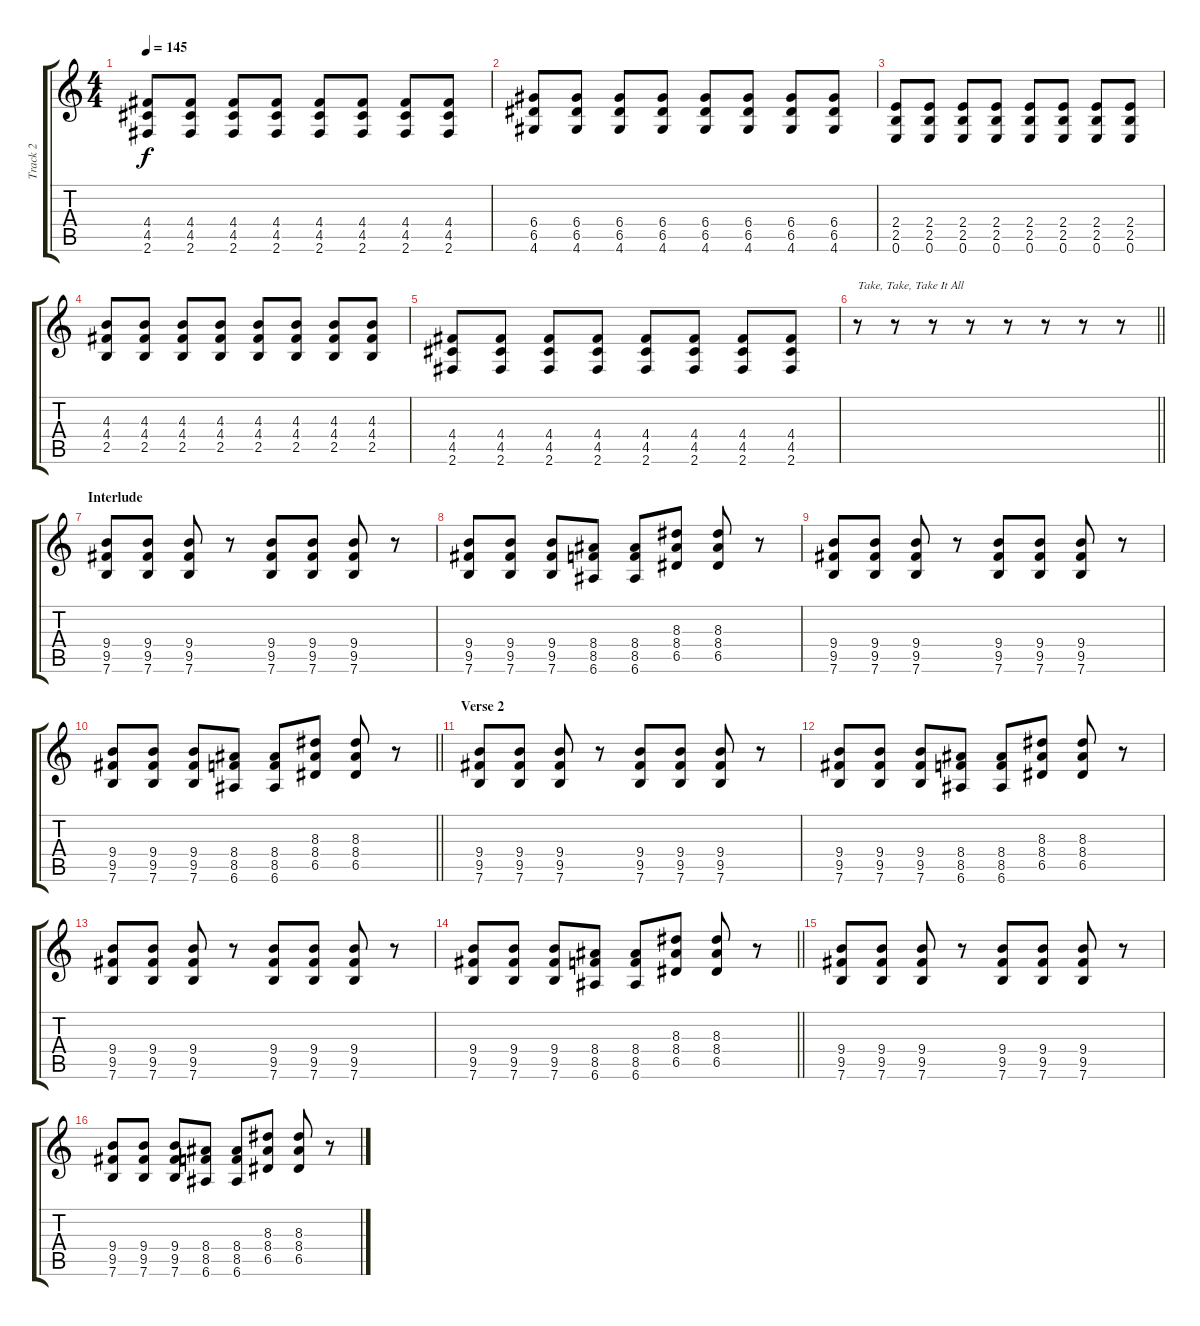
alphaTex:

\track ("Track 2" "Track 2") {instrument acousticguitarsteel}
\staff {score tabs}
\tuning (E4 B3 G3 D3 A2 E2) {hide}
\ts (4 4)
\tempo 145
\clef g2
\ks c
(4.4 4.5 2.6).8{dy f} (4.4 4.5 2.6).8 (4.4 4.5 2.6).8 (4.4 4.5 2.6).8 (4.4 4.5 2.6).8 (4.4 4.5 2.6).8 (4.4 4.5 2.6).8 (4.4 4.5 2.6).8 |
(6.4 6.5 4.6).8 (6.4 6.5 4.6).8 (6.4 6.5 4.6).8 (6.4 6.5 4.6).8 (6.4 6.5 4.6).8 (6.4 6.5 4.6).8 (6.4 6.5 4.6).8 (6.4 6.5 4.6).8 |
(2.4 2.5 0.6).8 (2.4 2.5 0.6).8 (2.4 2.5 0.6).8 (2.4 2.5 0.6).8 (2.4 2.5 0.6).8 (2.4 2.5 0.6).8 (2.4 2.5 0.6).8 (2.4 2.5 0.6).8 |
(4.3 4.4 2.5).8 (4.3 4.4 2.5).8 (4.3 4.4 2.5).8 (4.3 4.4 2.5).8 (4.3 4.4 2.5).8 (4.3 4.4 2.5).8 (4.3 4.4 2.5).8 (4.3 4.4 2.5).8 |
(4.4 4.5 2.6).8 (4.4 4.5 2.6).8 (4.4 4.5 2.6).8 (4.4 4.5 2.6).8 (4.4 4.5 2.6).8 (4.4 4.5 2.6).8 (4.4 4.5 2.6).8 (4.4 4.5 2.6).8 |
\barLineRight lightlight
r.8{txt "Take, Take, Take It All"} r.8 r.8 r.8 r.8 r.8 r.8 r.8 |
\section ("" "Interlude")
(9.4 9.5 7.6).8 (9.4 9.5 7.6).8 (9.4 9.5 7.6).8 r.8 (9.4 9.5 7.6).8 (9.4 9.5 7.6).8 (9.4 9.5 7.6).8 r.8 |
(9.4 9.5 7.6).8 (9.4 9.5 7.6).8 (9.4 9.5 7.6).8 (8.4 8.5 6.6).8 (8.4 8.5 6.6).8 (8.3 8.4 6.5).8 (8.3 8.4 6.5).8 r.8 |
(9.4 9.5 7.6).8 (9.4 9.5 7.6).8 (9.4 9.5 7.6).8 r.8 (9.4 9.5 7.6).8 (9.4 9.5 7.6).8 (9.4 9.5 7.6).8 r.8 |
\barLineRight lightlight
(9.4 9.5 7.6).8 (9.4 9.5 7.6).8 (9.4 9.5 7.6).8 (8.4 8.5 6.6).8 (8.4 8.5 6.6).8 (8.3 8.4 6.5).8 (8.3 8.4 6.5).8 r.8 |
\section ("" "Verse 2")
(9.4 9.5 7.6).8 (9.4 9.5 7.6).8 (9.4 9.5 7.6).8 r.8 (9.4 9.5 7.6).8 (9.4 9.5 7.6).8 (9.4 9.5 7.6).8 r.8 |
(9.4 9.5 7.6).8 (9.4 9.5 7.6).8 (9.4 9.5 7.6).8 (8.4 8.5 6.6).8 (8.4 8.5 6.6).8 (8.3 8.4 6.5).8 (8.3 8.4 6.5).8 r.8 |
(9.4 9.5 7.6).8 (9.4 9.5 7.6).8 (9.4 9.5 7.6).8 r.8 (9.4 9.5 7.6).8 (9.4 9.5 7.6).8 (9.4 9.5 7.6).8 r.8 |
\barLineRight lightlight
(9.4 9.5 7.6).8 (9.4 9.5 7.6).8 (9.4 9.5 7.6).8 (8.4 8.5 6.6).8 (8.4 8.5 6.6).8 (8.3 8.4 6.5).8 (8.3 8.4 6.5).8 r.8 |
(9.4 9.5 7.6).8 (9.4 9.5 7.6).8 (9.4 9.5 7.6).8 r.8 (9.4 9.5 7.6).8 (9.4 9.5 7.6).8 (9.4 9.5 7.6).8 r.8 |
(9.4 9.5 7.6).8 (9.4 9.5 7.6).8 (9.4 9.5 7.6).8 (8.4 8.5 6.6).8 (8.4 8.5 6.6).8 (8.3 8.4 6.5).8 (8.3 8.4 6.5).8 r.8
